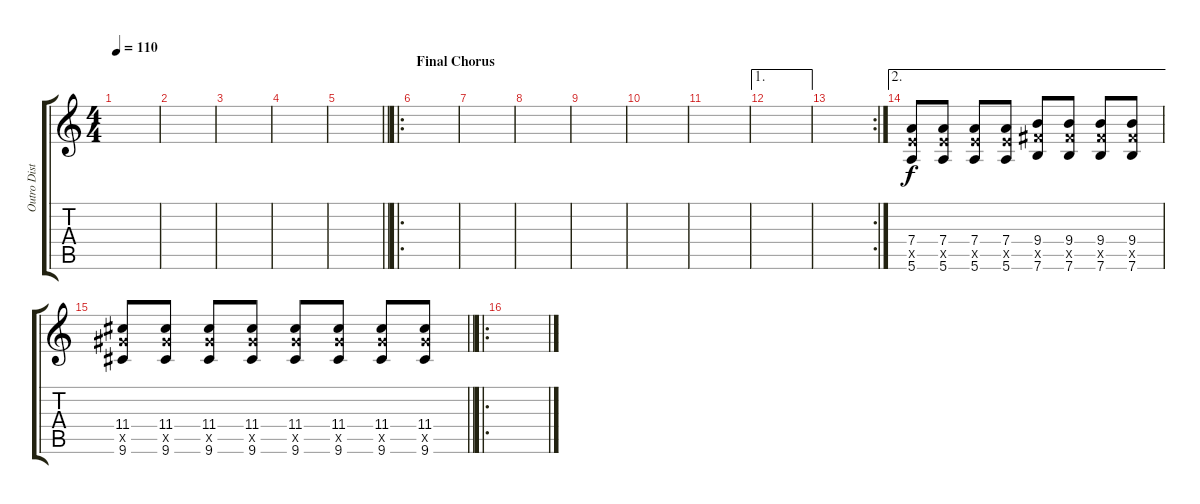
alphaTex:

\track ("Outro Distortion" "Outro Dist") {instrument overdrivenguitar}
\staff {score tabs}
\tuning (E4 B3 G3 D3 A2 E2) {hide}
\ts (4 4)
\tempo 110
\clef g2
\ks c
|
|
|
|
\barLineRight lightlight
|
\ro
\section ("" "Final Chorus")
|
|
|
|
|
|
\ae 1
|
\rc 2
|
\ae 2
(7.4 7.5{x} 5.6).8 (7.4 7.5{x} 5.6).8 (7.4 7.5{x} 5.6).8 (7.4 7.5{x} 5.6).8 (9.4 9.5{x} 7.6).8 (9.4 9.5{x} 7.6).8 (9.4 9.5{x} 7.6).8 (9.4 9.5{x} 7.6).8 |
\barLineRight lightlight
(11.4 11.5{x} 9.6).8 (11.4 11.5{x} 9.6).8 (11.4 11.5{x} 9.6).8 (11.4 11.5{x} 9.6).8 (11.4 11.5{x} 9.6).8 (11.4 11.5{x} 9.6).8 (11.4 11.5{x} 9.6).8 (11.4 11.5{x} 9.6).8 |
\ro
